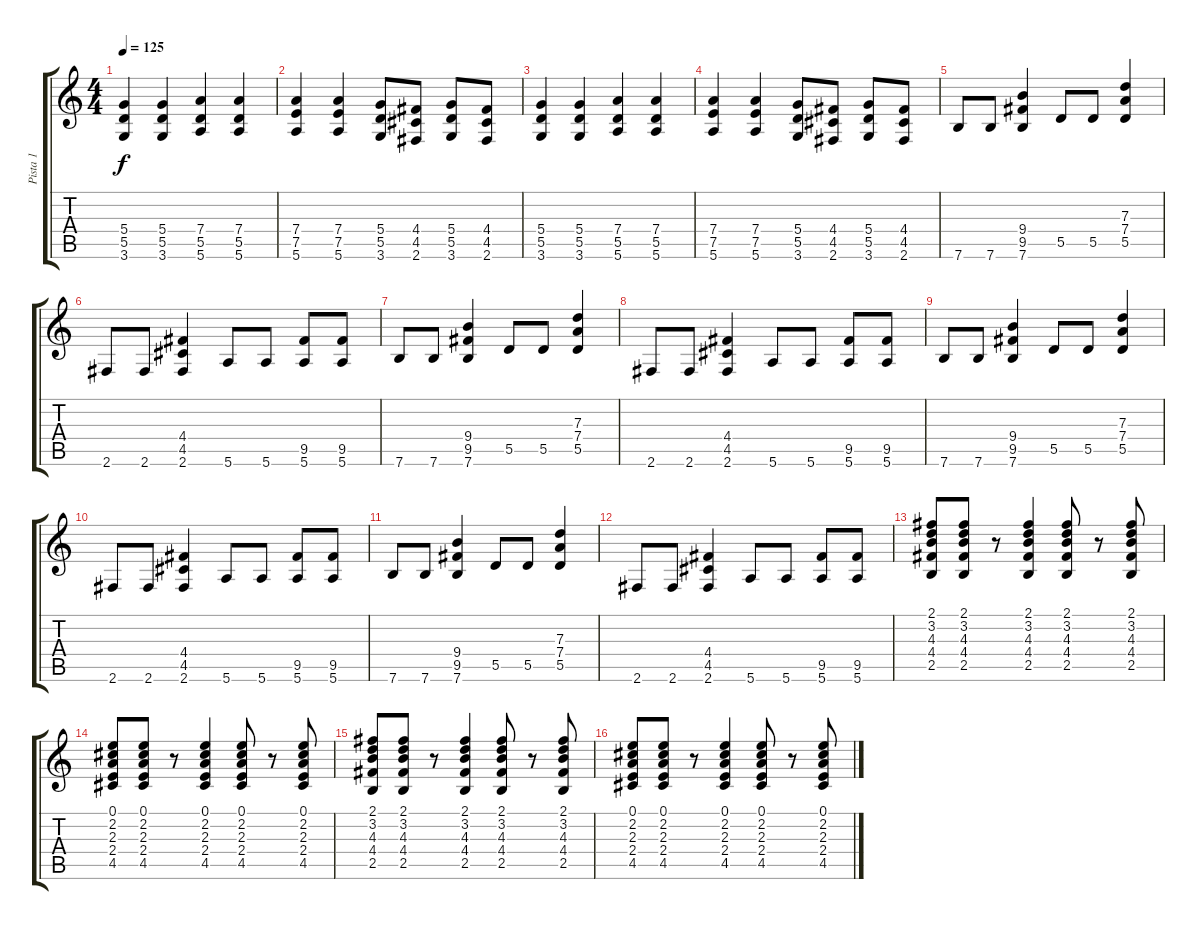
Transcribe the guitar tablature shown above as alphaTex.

\track ("Pista 1" "Pista 1") {instrument acousticguitarsteel}
\staff {score tabs}
\tuning (E4 B3 G3 D3 A2 E2) {hide}
\ts (4 4)
\tempo 125
\clef g2
\ks c
(5.4 5.5 3.6).4{dy f} (5.4 5.5 3.6).4 (7.4 5.5 5.6).4 (7.4 5.5 5.6).4 |
(7.4 7.5 5.6).4 (7.4 7.5 5.6).4 (5.4 5.5 3.6).8 (4.4 4.5 2.6).8 (5.4 5.5 3.6).8 (4.4 4.5 2.6).8 |
(5.4 5.5 3.6).4 (5.4 5.5 3.6).4 (7.4 5.5 5.6).4 (7.4 5.5 5.6).4 |
(7.4 7.5 5.6).4 (7.4 7.5 5.6).4 (5.4 5.5 3.6).8 (4.4 4.5 2.6).8 (5.4 5.5 3.6).8 (4.4 4.5 2.6).8 |
7.6.8 7.6.8 (9.4 9.5 7.6).4 5.5.8 5.5.8 (7.3 7.4 5.5).4 |
2.6.8 2.6.8 (4.4 4.5 2.6).4 5.6.8 5.6.8 (9.5 5.6).8 (9.5 5.6).8 |
7.6.8 7.6.8 (9.4 9.5 7.6).4 5.5.8 5.5.8 (7.3 7.4 5.5).4 |
2.6.8 2.6.8 (4.4 4.5 2.6).4 5.6.8 5.6.8 (9.5 5.6).8 (9.5 5.6).8 |
7.6.8 7.6.8 (9.4 9.5 7.6).4 5.5.8 5.5.8 (7.3 7.4 5.5).4 |
2.6.8 2.6.8 (4.4 4.5 2.6).4 5.6.8 5.6.8 (9.5 5.6).8 (9.5 5.6).8 |
7.6.8 7.6.8 (9.4 9.5 7.6).4 5.5.8 5.5.8 (7.3 7.4 5.5).4 |
2.6.8 2.6.8 (4.4 4.5 2.6).4 5.6.8 5.6.8 (9.5 5.6).8 (9.5 5.6).8 |
(2.1 3.2 4.3 4.4 2.5).8{instrument acousticguitarsteel} (2.1 3.2 4.3 4.4 2.5).8 r.8 (2.1 3.2 4.3 4.4 2.5).4 (2.1 3.2 4.3 4.4 2.5).8 r.8 (2.1 3.2 4.3 4.4 2.5).8 |
(0.1 2.2 2.3 2.4 4.5).8 (0.1 2.2 2.3 2.4 4.5).8 r.8 (0.1 2.2 2.3 2.4 4.5).4 (0.1 2.2 2.3 2.4 4.5).8 r.8 (0.1 2.2 2.3 2.4 4.5).8 |
(2.1 3.2 4.3 4.4 2.5).8{instrument acousticguitarsteel} (2.1 3.2 4.3 4.4 2.5).8 r.8 (2.1 3.2 4.3 4.4 2.5).4 (2.1 3.2 4.3 4.4 2.5).8 r.8 (2.1 3.2 4.3 4.4 2.5).8 |
(0.1 2.2 2.3 2.4 4.5).8 (0.1 2.2 2.3 2.4 4.5).8 r.8 (0.1 2.2 2.3 2.4 4.5).4 (0.1 2.2 2.3 2.4 4.5).8 r.8 (0.1 2.2 2.3 2.4 4.5).8
